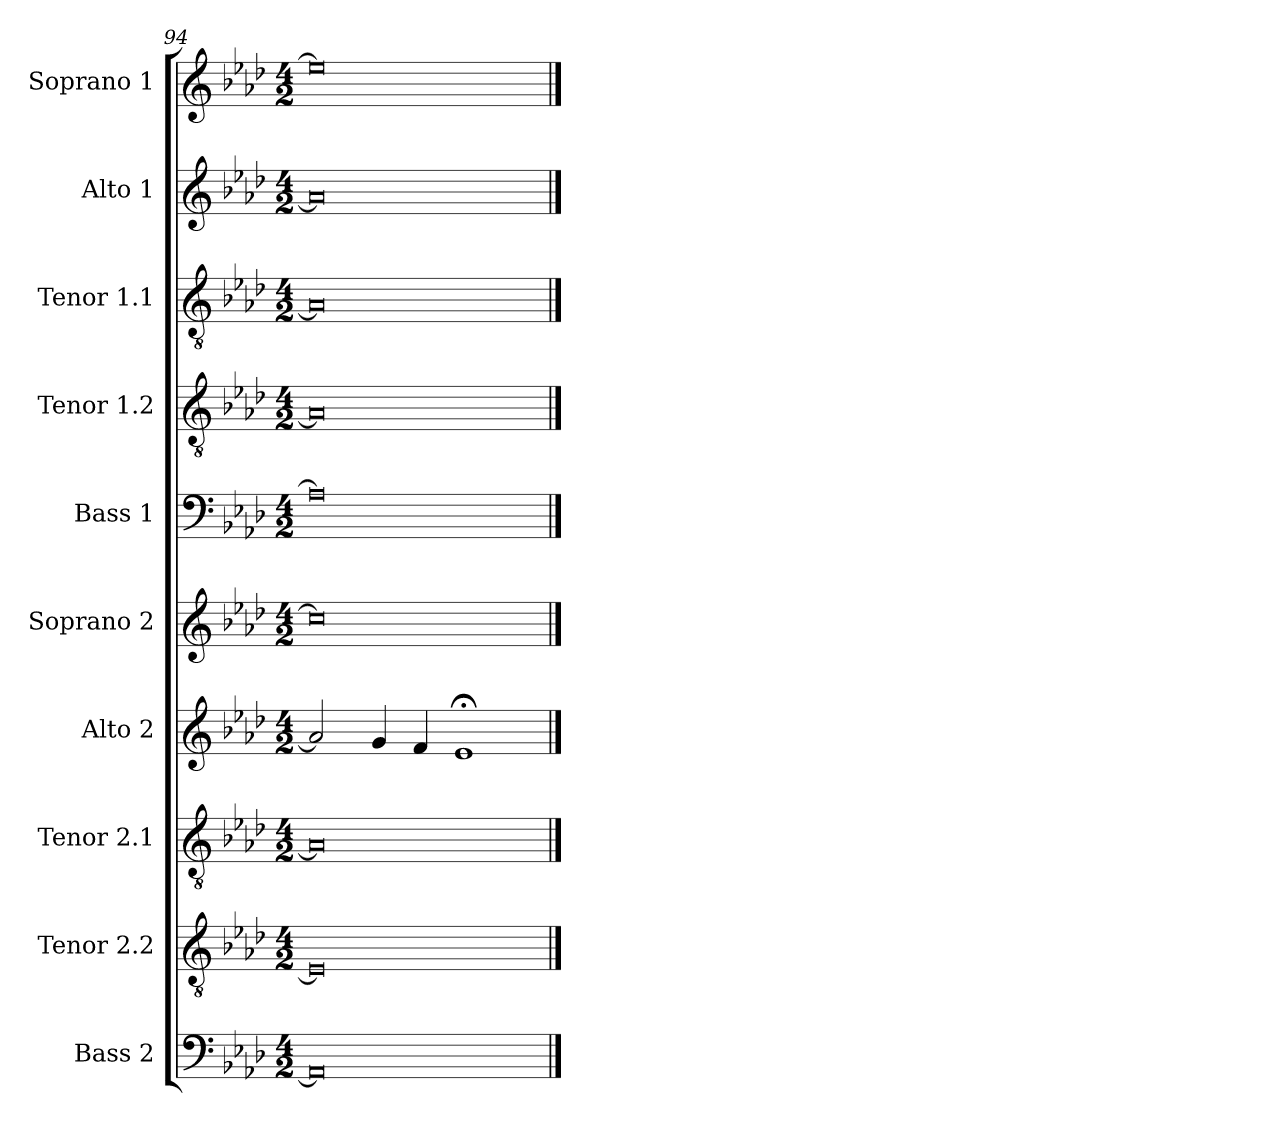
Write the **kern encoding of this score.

**kern	**text	**kern	**text	**kern	**text	**kern	**text	**kern	**text	**kern	**text	**kern	**text	**kern	**text	**kern	**text	**kern	**text
*part10	*part10	*part9	*part9	*part8	*part8	*part7	*part7	*part6	*part6	*part5	*part5	*part4	*part4	*part3	*part3	*part2	*part2	*part1	*part1
*staff10	*staff10	*staff9	*staff9	*staff8	*staff8	*staff7	*staff7	*staff6	*staff6	*staff5	*staff5	*staff4	*staff4	*staff3	*staff3	*staff2	*staff2	*staff1	*staff1
*I"Bass 2	*	*I"Tenor 2.2	*	*I"Tenor 2.1	*	*I"Alto 2	*	*I"Soprano 2	*	*I"Bass 1	*	*I"Tenor 1.2	*	*I"Tenor 1.1	*	*I"Alto 1	*	*I"Soprano 1	*
*I'B 2	*	*I'T 2.2	*	*I'T 2.1	*	*I'A 2	*	*I'S 2	*	*I'B 1	*	*I'T 1,2	*	*I'T 1.1	*	*I'A 1	*	*I'S 1	*
*clefF4	*	*clefGv2	*	*clefGv2	*	*clefG2	*	*clefG2	*	*clefF4	*	*clefGv2	*	*clefGv2	*	*clefG2	*	*clefG2	*
*k[b-e-a-d-]	*	*k[b-e-a-d-]	*	*k[b-e-a-d-]	*	*k[b-e-a-d-]	*	*k[b-e-a-d-]	*	*k[b-e-a-d-]	*	*k[b-e-a-d-]	*	*k[b-e-a-d-]	*	*k[b-e-a-d-]	*	*k[b-e-a-d-]	*
*A-:	*	*A-:	*	*A-:	*	*A-:	*	*A-:	*	*A-:	*	*A-:	*	*A-:	*	*A-:	*	*A-:	*
*M4/2	*	*M4/2	*	*M4/2	*	*M4/2	*	*M4/2	*	*M4/2	*	*M4/2	*	*M4/2	*	*M4/2	*	*M4/2	*
=94	=94	=94	=94	=94	=94	=94	=94	=94	=94	=94	=94	=94	=94	=94	=94	=94	=94	=94	=94
0AA-]	.	0E-]	.	0A-]	.	2a-/]	.	0cc]	.	0A-]	.	0A-]	.	0A-]	.	0a-]	.	0ee-]	.
.	.	.	.	.	.	4g/	.	.	.	.	.	.	.	.	.	.	.	.	.
.	.	.	.	.	.	4f/	.	.	.	.	.	.	.	.	.	.	.	.	.
.	.	.	.	.	.	1e-;<	.	.	.	.	.	.	.	.	.	.	.	.	.
==	==	==	==	==	==	==	==	==	==	==	==	==	==	==	==	==	==	==	==
*-	*-	*-	*-	*-	*-	*-	*-	*-	*-	*-	*-	*-	*-	*-	*-	*-	*-	*-	*-
